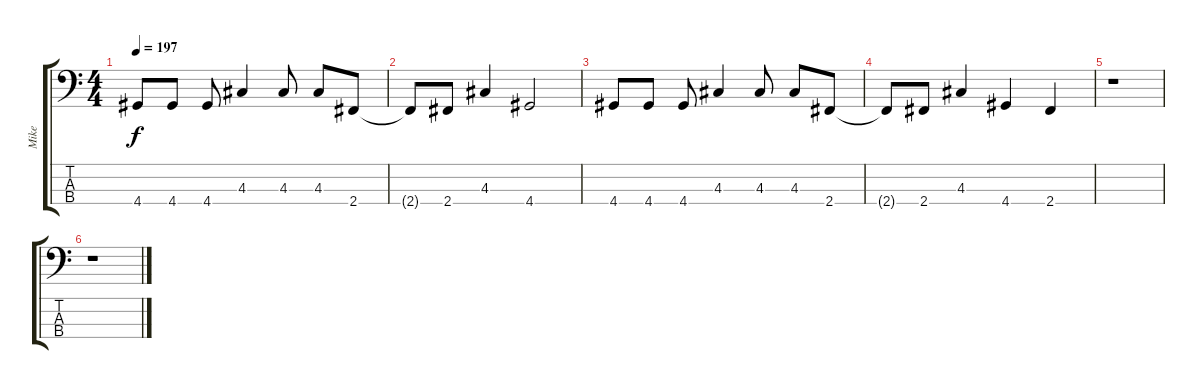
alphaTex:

\track ("Mike" "Mike") {instrument electricbasspick}
\staff {score tabs}
\tuning (G2 D2 A1 E1) {hide}
\ts (4 4)
\tempo 197
\clef f4
\ks c
4.4.8{dy f} 4.4.8 4.4.8 4.3.4 4.3.8 4.3.8 2.4.8 |
2.4{t}.8 2.4.8 4.3.4 4.4.2 |
4.4.8 4.4.8 4.4.8 4.3.4 4.3.8 4.3.8 2.4.8 |
2.4{t}.8 2.4.8 4.3.4 4.4.4 2.4.4 |
r.1 |
r.1
